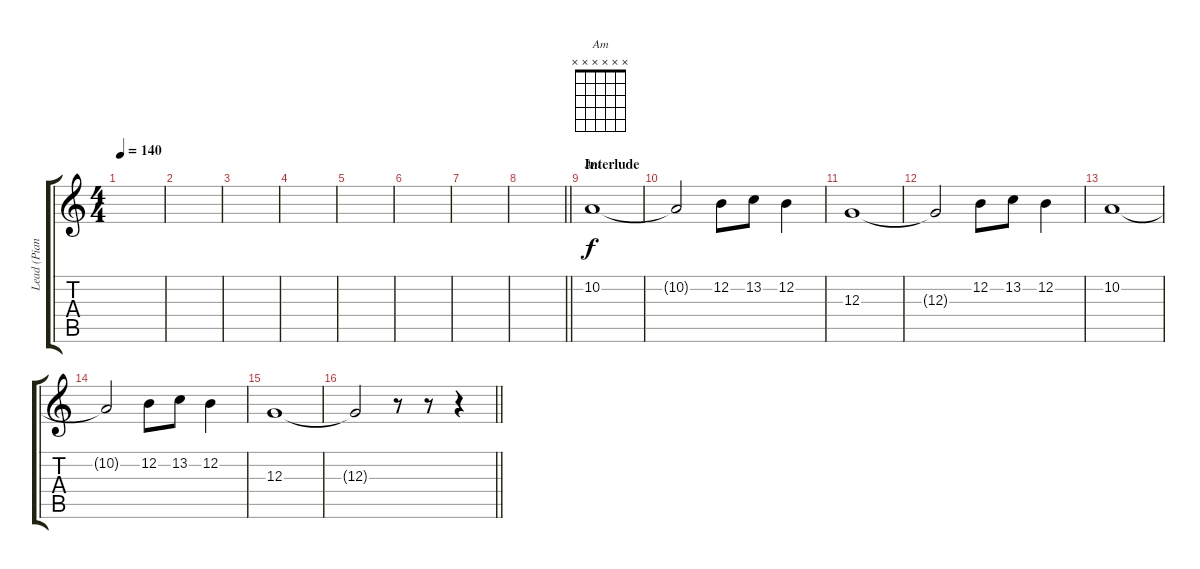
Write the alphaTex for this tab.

\track ("Lead (Piano)" "Lead (Pian") {instrument brightacousticpiano}
\staff {score tabs}
\tuning (E4 B3 G3 D3 A2 E2) {hide}
\chord ("Am" x x x x x x)
\ts (4 4)
\tempo 140
\clef g2
\ks c
|
|
|
|
|
|
|
\barLineRight lightlight
|
\section ("" "Interlude")
10.2.1{ch "Am"} |
10.2{t}.2 12.2.8 13.2.8 12.2.4 |
12.3.1 |
12.3{t}.2 12.2.8 13.2.8 12.2.4 |
10.2.1 |
10.2{t}.2 12.2.8 13.2.8 12.2.4 |
12.3.1 |
\barLineRight lightlight
12.3{t}.2 r.8 r.8 r.4
